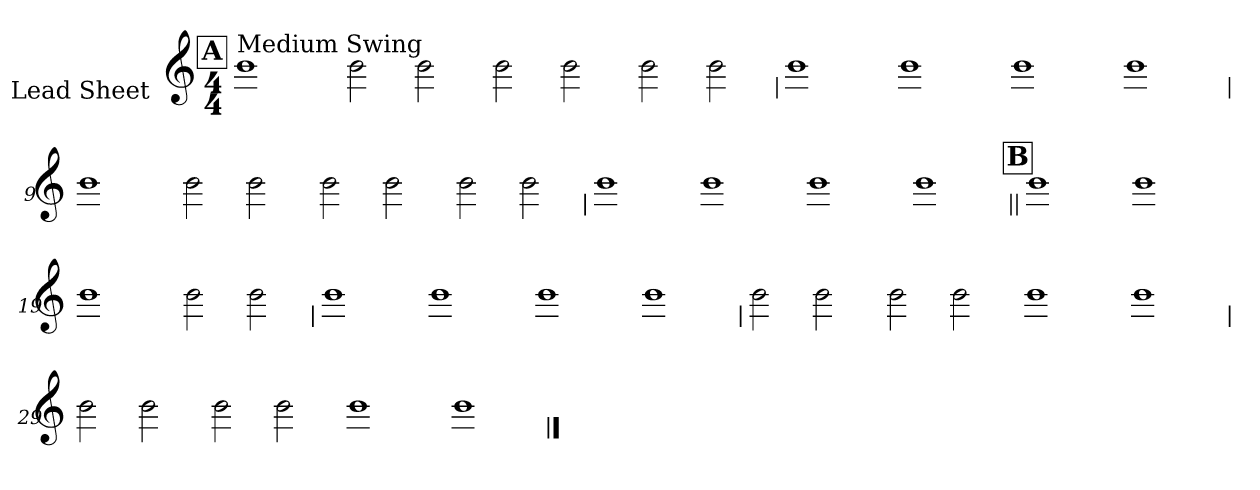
**kern
*part1
*staff1
*I"Lead Sheet
*stria0
*clefG2
*k[]
*C:
*M4/4
!!LO:REH:place=s1:a:t=A
=1||
!LO:TX:a:t=Medium Swing
1b
=2-
2b
2b
=3-
2b
2b
=4-
2b
2b
!!LO:LB:g=z
=5
1b
=6-
1b
=7-
1b
=8-
1b
!!LO:LB:g=z
=9
1b
=10-
2b
2b
=11-
2b
2b
=12-
2b
2b
!!LO:LB:g=z
=13
1b
=14-
1b
=15-
1b
=16-
1b
!!LO:LB:g=z
!!LO:REH:place=s1:a:t=B
=17||
1b
=18-
1b
=19-
1b
=20-
2b
2b
!!LO:LB:g=z
=21
1b
=22-
1b
=23-
1b
=24-
1b
!!LO:LB:g=z
=25
2b
2b
=26-
2b
2b
=27-
1b
=28-
1b
!!LO:LB:g=z
=29
2b
2b
=30-
2b
2b
=31-
1b
=32-
1b
==
*-
